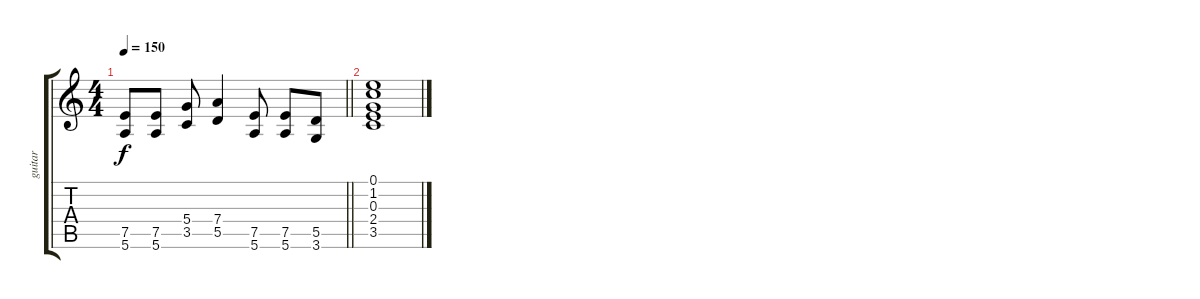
\track ("guitar" "guitar") {instrument electricguitarclean}
\staff {score tabs}
\tuning (E4 B3 G3 D3 A2 E2) {hide}
\ts (4 4)
\tempo 150
\clef g2
\barLineRight lightlight
\ks c
(7.5 5.6).8{dy f} (7.5 5.6).8 (5.4 3.5).8 (7.4 5.5).4 (7.5 5.6).8 (7.5 5.6).8 (5.5 3.6).8 |
(0.1 1.2 0.3 2.4 3.5).1
